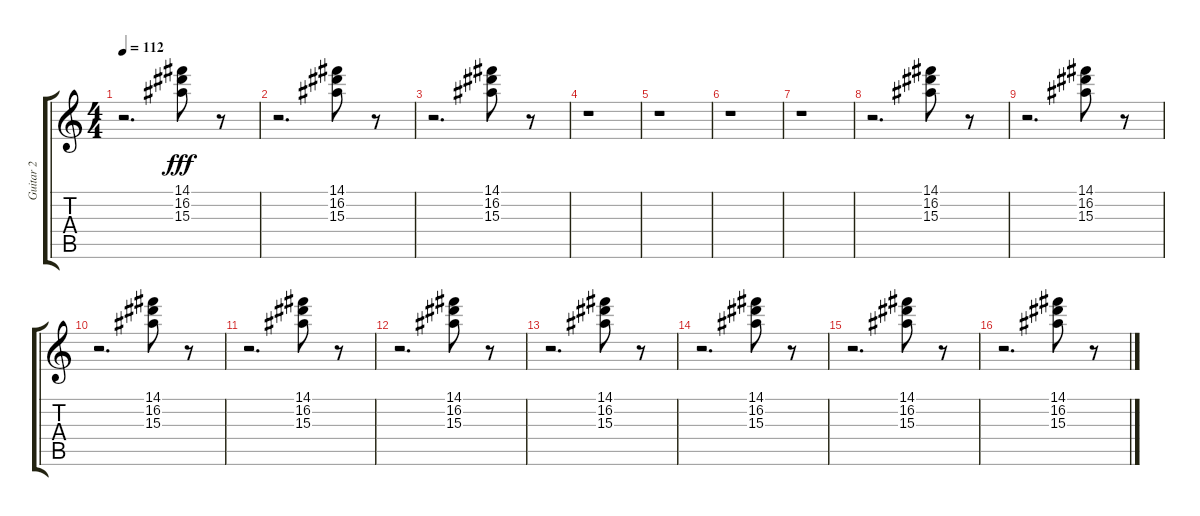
\track ("Guitar 2" "Guitar 2") {instrument electricguitarclean}
\staff {score tabs}
\tuning (E4 B3 G3 D3 A2 E2) {hide}
\ts (4 4)
\tempo 112
\clef g2
\ks c
r.2{d dy fff} (14.1 16.2 15.3).8 r.8 |
r.2{d} (14.1 16.2 15.3).8 r.8 |
r.2{d} (14.1 16.2 15.3).8 r.8 |
r.1 |
r.1 |
r.1 |
r.1 |
r.2{d} (14.1 16.2 15.3).8 r.8 |
r.2{d} (14.1 16.2 15.3).8 r.8 |
r.2{d} (14.1 16.2 15.3).8 r.8 |
r.2{d} (14.1 16.2 15.3).8 r.8 |
r.2{d} (14.1 16.2 15.3).8 r.8 |
r.2{d} (14.1 16.2 15.3).8 r.8 |
r.2{d} (14.1 16.2 15.3).8 r.8 |
r.2{d} (14.1 16.2 15.3).8 r.8 |
r.2{d} (14.1 16.2 15.3).8 r.8
